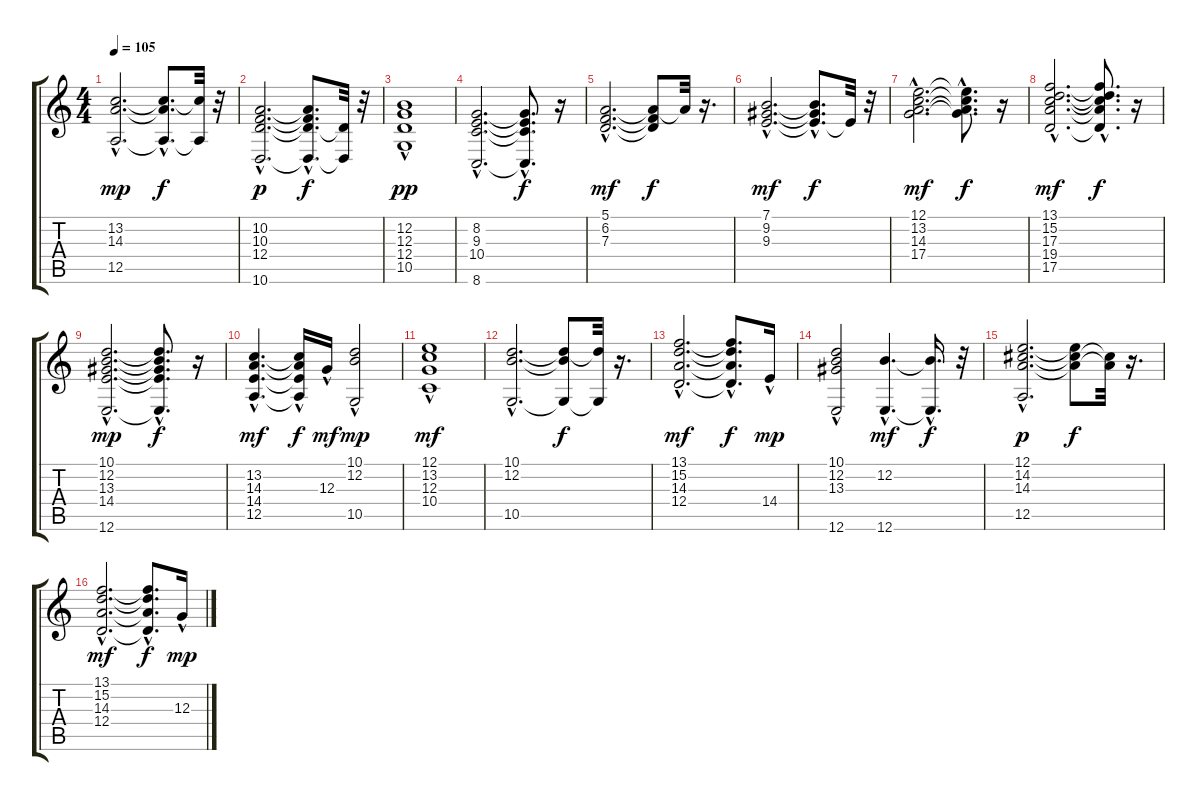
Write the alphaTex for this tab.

\track "" {instrument electricpiano1}
\staff {score tabs}
\tuning (E4 B3 G3 D3 A2 E2) {hide}
\ts (4 4)
\tempo 105
\clef g2
\ks c
(13.2{hac} 14.3{hac} 12.5{hac}).2{d dy mp} (13.2{hac t} 14.3{t} 12.5{hac t}).8{d dy f} (13.2{t} 12.5{t}).32 r.32 |
(10.2{hac} 10.3{hac} 12.4{hac} 10.6{hac}).2{d dy p} (10.2{hac t} 10.3{hac t} 12.4{hac t} 10.6{hac t}).8{d dy f} (12.4{t} 10.6{t}).32 r.32 |
(12.2 12.3{hac} 12.4{hac} 10.5{hac}).1{dy pp} |
(8.2{hac} 9.3{hac} 10.4{hac} 8.6{hac}).2{d} (8.2{hac t} 9.3{t} 10.4{t} 8.6{t}).8{d dy f} r.16 |
(5.1{hac} 6.2{hac} 7.3{hac}).2{d dy mf} (5.1{t} 6.2{t} 7.3{t}).8{dy f} 5.1{t}.32 r.16{d} |
(7.1{hac} 9.2{hac} 9.3{hac}).2{d dy mf} (7.1{hac t} 9.2{hac t} 9.3{hac t}).8{d dy f} 9.3{t}.32 r.32 |
(12.1{hac} 13.2{hac} 14.3{hac} 17.4{hac}).2{d dy mf} (12.1{hac t} 13.2{t} 14.3{t} 17.4{t}).8{d dy f} r.16 |
(13.1{hac} 15.2{hac} 17.3{hac} 19.4{hac} 17.5{hac}).2{d dy mf} (13.1{t} 15.2{t} 17.3{t} 19.4{hac t} 17.5{hac t}).8{d dy f} r.16 |
(10.1{hac} 12.2{hac} 13.3{hac} 14.4{hac} 12.6{hac}).2{d dy mp} (10.1{hac t} 12.2{hac t} 13.3{t} 14.4{hac t} 12.6{hac t}).8{d dy f} r.16 |
(13.2{hac} 14.3{hac} 14.4{hac} 12.5{hac}).4{d dy mf} (13.2{t} 14.3{t} 14.4{t} 12.5{hac t}).16{dy f} 12.3{hac}.16{dy mf} (10.1{hac} 12.2{hac} 10.5).2{dy mp} |
(12.1{hac} 13.2{hac} 12.3 10.4{hac}).1{dy mf} |
(10.1{hac} 12.2{hac} 10.5{hac}).2{d} (10.1{t} 12.2{t} 10.5{t}).8{dy f} (10.1{t} 10.5{t}).32 r.16{d} |
(13.1{hac} 15.2{hac} 14.3{hac} 12.4{hac}).2{d dy mf} (13.1{t} 15.2{t} 14.3{t} 12.4{hac t}).8{d dy f} 14.4{hac}.16{dy mp} |
(10.1{hac} 12.2{hac} 13.3{hac} 12.6{hac}).2 (12.2{hac} 12.6{hac}).4{d dy mf} (12.2{t} 12.6{hac t}).16{d dy f} r.32 |
(12.1{hac} 14.2{hac} 14.3{hac} 12.5).2{d dy p} (12.1{t} 14.2{t} 14.3{t}).8{dy f} (14.2{t} 14.3{t}).32 r.16{d} |
(13.1{hac} 15.2{hac} 14.3{hac} 12.4{hac}).2{d dy mf} (13.1{hac t} 15.2{t} 14.3{t} 12.4{t}).8{d dy f} 12.3{hac}.16{dy mp}
